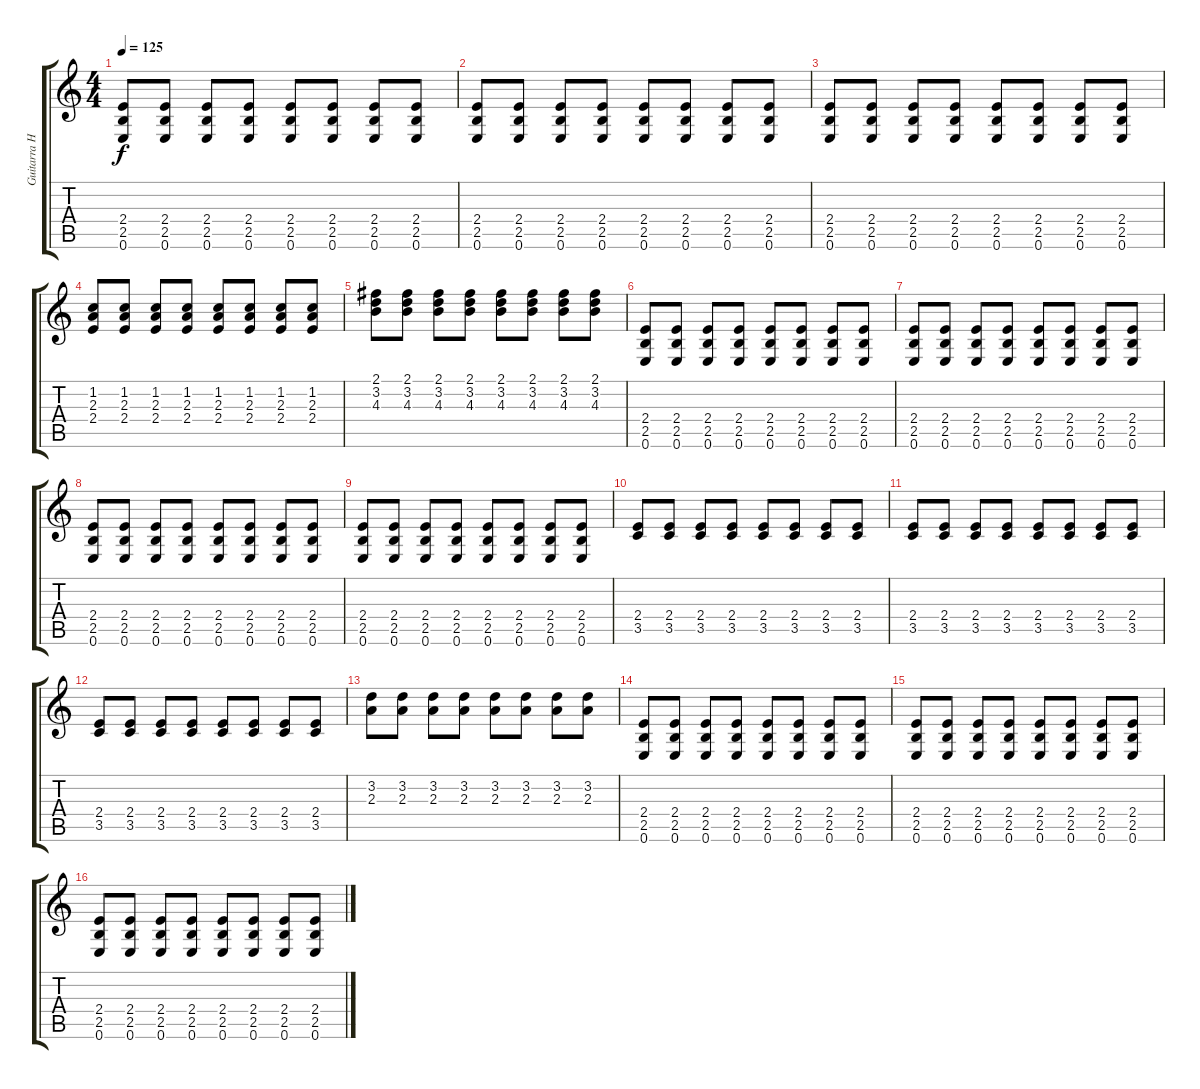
\track ("Guitarra Harm" "Guitarra H") {instrument distortionguitar}
\staff {score tabs}
\tuning (E4 B3 G3 D3 A2 E2) {hide}
\ts (4 4)
\tempo 125
\clef g2
\ks c
(2.4 2.5 0.6).8{dy f} (2.4 2.5 0.6).8 (2.4 2.5 0.6).8 (2.4 2.5 0.6).8 (2.4 2.5 0.6).8 (2.4 2.5 0.6).8 (2.4 2.5 0.6).8 (2.4 2.5 0.6).8 |
(2.4 2.5 0.6).8 (2.4 2.5 0.6).8 (2.4 2.5 0.6).8 (2.4 2.5 0.6).8 (2.4 2.5 0.6).8 (2.4 2.5 0.6).8 (2.4 2.5 0.6).8 (2.4 2.5 0.6).8 |
(2.4 2.5 0.6).8 (2.4 2.5 0.6).8 (2.4 2.5 0.6).8 (2.4 2.5 0.6).8 (2.4 2.5 0.6).8 (2.4 2.5 0.6).8 (2.4 2.5 0.6).8 (2.4 2.5 0.6).8 |
(1.2 2.3 2.4).8 (1.2 2.3 2.4).8 (1.2 2.3 2.4).8 (1.2 2.3 2.4).8 (1.2 2.3 2.4).8 (1.2 2.3 2.4).8 (1.2 2.3 2.4).8 (1.2 2.3 2.4).8 |
(2.1 3.2 4.3).8 (2.1 3.2 4.3).8 (2.1 3.2 4.3).8 (2.1 3.2 4.3).8 (2.1 3.2 4.3).8 (2.1 3.2 4.3).8 (2.1 3.2 4.3).8 (2.1 3.2 4.3).8 |
(2.4 2.5 0.6).8 (2.4 2.5 0.6).8 (2.4 2.5 0.6).8 (2.4 2.5 0.6).8 (2.4 2.5 0.6).8 (2.4 2.5 0.6).8 (2.4 2.5 0.6).8 (2.4 2.5 0.6).8 |
(2.4 2.5 0.6).8 (2.4 2.5 0.6).8 (2.4 2.5 0.6).8 (2.4 2.5 0.6).8 (2.4 2.5 0.6).8 (2.4 2.5 0.6).8 (2.4 2.5 0.6).8 (2.4 2.5 0.6).8 |
(2.4 2.5 0.6).8 (2.4 2.5 0.6).8 (2.4 2.5 0.6).8 (2.4 2.5 0.6).8 (2.4 2.5 0.6).8 (2.4 2.5 0.6).8 (2.4 2.5 0.6).8 (2.4 2.5 0.6).8 |
(2.4 2.5 0.6).8 (2.4 2.5 0.6).8 (2.4 2.5 0.6).8 (2.4 2.5 0.6).8 (2.4 2.5 0.6).8 (2.4 2.5 0.6).8 (2.4 2.5 0.6).8 (2.4 2.5 0.6).8 |
(2.4 3.5).8 (2.4 3.5).8 (2.4 3.5).8 (2.4 3.5).8 (2.4 3.5).8 (2.4 3.5).8 (2.4 3.5).8 (2.4 3.5).8 |
(2.4 3.5).8 (2.4 3.5).8 (2.4 3.5).8 (2.4 3.5).8 (2.4 3.5).8 (2.4 3.5).8 (2.4 3.5).8 (2.4 3.5).8 |
(2.4 3.5).8 (2.4 3.5).8 (2.4 3.5).8 (2.4 3.5).8 (2.4 3.5).8 (2.4 3.5).8 (2.4 3.5).8 (2.4 3.5).8 |
(3.2 2.3).8 (3.2 2.3).8 (3.2 2.3).8 (3.2 2.3).8 (3.2 2.3).8 (3.2 2.3).8 (3.2 2.3).8 (3.2 2.3).8 |
(2.4 2.5 0.6).8 (2.4 2.5 0.6).8 (2.4 2.5 0.6).8 (2.4 2.5 0.6).8 (2.4 2.5 0.6).8 (2.4 2.5 0.6).8 (2.4 2.5 0.6).8 (2.4 2.5 0.6).8 |
(2.4 2.5 0.6).8 (2.4 2.5 0.6).8 (2.4 2.5 0.6).8 (2.4 2.5 0.6).8 (2.4 2.5 0.6).8 (2.4 2.5 0.6).8 (2.4 2.5 0.6).8 (2.4 2.5 0.6).8 |
(2.4 2.5 0.6).8 (2.4 2.5 0.6).8 (2.4 2.5 0.6).8 (2.4 2.5 0.6).8 (2.4 2.5 0.6).8 (2.4 2.5 0.6).8 (2.4 2.5 0.6).8 (2.4 2.5 0.6).8
